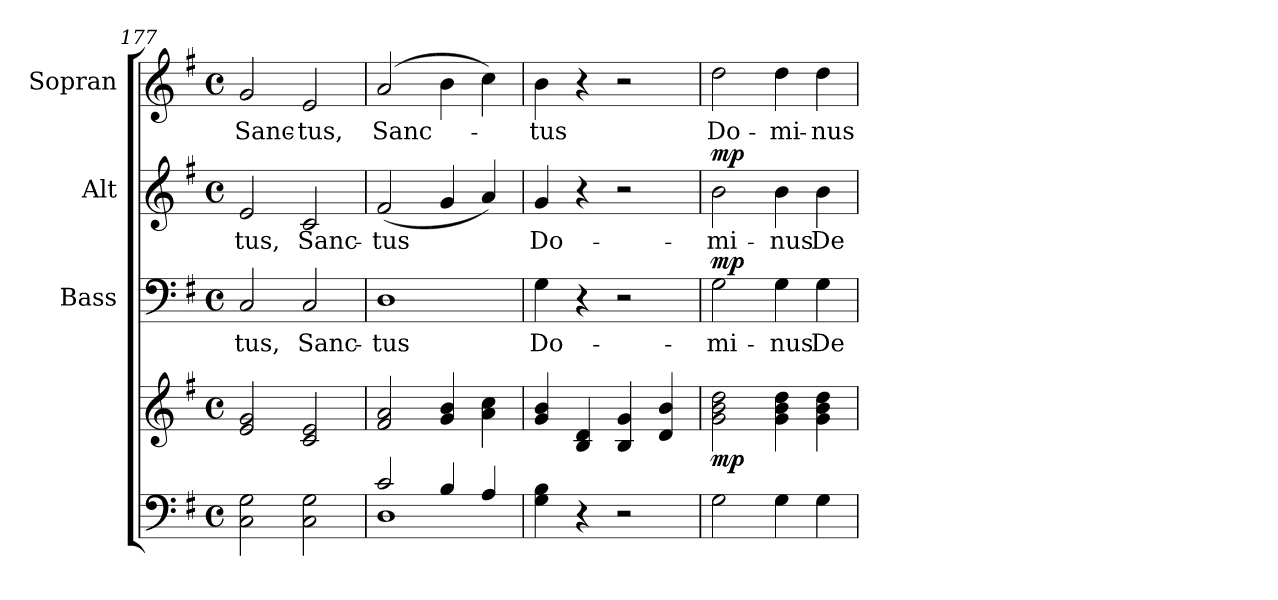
**kern	**kern	**dynam	**kern	**text	**dynam	**kern	**text	**dynam	**kern	**text
*part4	*part4	*part4	*part3	*part3	*part3	*part2	*part2	*part2	*part1	*part1
*staff5	*staff4	*staff4/5	*staff3	*staff3	*staff3	*staff2	*staff2	*staff2	*staff1	*staff1
*	*	*	*I"Bass	*	*	*I"Alt	*	*	*I"Sopran	*
*	*	*	*I'B.	*	*	*I'A.	*	*	*I'S.	*
*clefF4	*clefG2	*	*clefF4	*	*	*clefG2	*	*	*clefG2	*
*k[f#]	*k[f#]	*	*k[f#]	*	*	*k[f#]	*	*	*k[f#]	*
*G:	*G:	*	*G:	*	*	*G:	*	*	*G:	*
*M4/4	*M4/4	*	*M4/4	*	*	*M4/4	*	*	*M4/4	*
*met(c)	*met(c)	*	*met(c)	*	*	*met(c)	*	*	*met(c)	*
=177	=177	=177	=177	=177	=177	=177	=177	=177	=177	=177
!	!	!	!	!LO:LY:b	!	!	!LO:LY:b	!	!	!LO:LY:b
2C\ 2G\	2e/ 2g/	.	2C/	-tus,	.	2e/	-tus,	.	2g/	Sanc-
!	!	!	!	!LO:LY:b	!	!	!LO:LY:b	!	!	!LO:LY:b
2C\ 2G\	2c/ 2e/	.	2C/	Sanc-	.	2c/	Sanc-	.	2e/	-tus,
=178	=178	=178	=178	=178	=178	=178	=178	=178	=178	=178
*^	*	*	*	*	*	*	*	*	*	*
!	!	!	!	!	!LO:LY:b	!	!	!LO:LY:b	!	!	!LO:LY:b
2c/	1D	2f#/ 2a/	.	1D	-tus	.	(<2f#/	-tus	.	(2a/	Sanc-
4B/	.	4g/ 4b/	.	.	.	.	4g/	.	.	4b\	.
4A/	.	4a\ 4cc\	.	.	.	.	4a/)	.	.	4cc\)	.
*v	*v	*	*	*	*	*	*	*	*	*	*
=179	=179	=179	=179	=179	=179	=179	=179	=179	=179	=179
!	!	!	!	!LO:LY:b	!	!	!LO:LY:b	!	!	!LO:LY:b
4G\ 4B\	4g/ 4b/	.	4G\	Do-	.	4g/	Do-	.	4b\	-tus
4r	4B/ 4d/	.	4r	.	.	4r	.	.	4r	.
2r	4B/ 4g/	.	2r	.	.	2r	.	.	2r	.
.	4d/ 4b/	.	.	.	.	.	.	.	.	.
=180	=180	=180	=180	=180	=180	=180	=180	=180	=180	=180
!	!	!LO:DY:b	!	!LO:LY:b	!LO:DY:a	!	!LO:LY:b	!LO:DY:a	!	!LO:LY:b
2G\	2g\ 2b\ 2dd\	mp	2G\	-mi-	mp	2b\	-mi-	mp	2dd\	Do-
!	!	!	!	!LO:LY:b	!	!	!LO:LY:b	!	!	!LO:LY:b
4G\	4g\ 4b\ 4dd\	.	4G\	-nus	.	4b\	-nus	.	4dd\	-mi-
!	!	!	!	!LO:LY:b	!	!	!LO:LY:b	!	!	!LO:LY:b
4G\	4g\ 4b\ 4dd\	.	4G\	De-	.	4b\	De-	.	4dd\	-nus
=	=	=	=	=	=	=	=	=	=	=
*-	*-	*-	*-	*-	*-	*-	*-	*-	*-	*-
